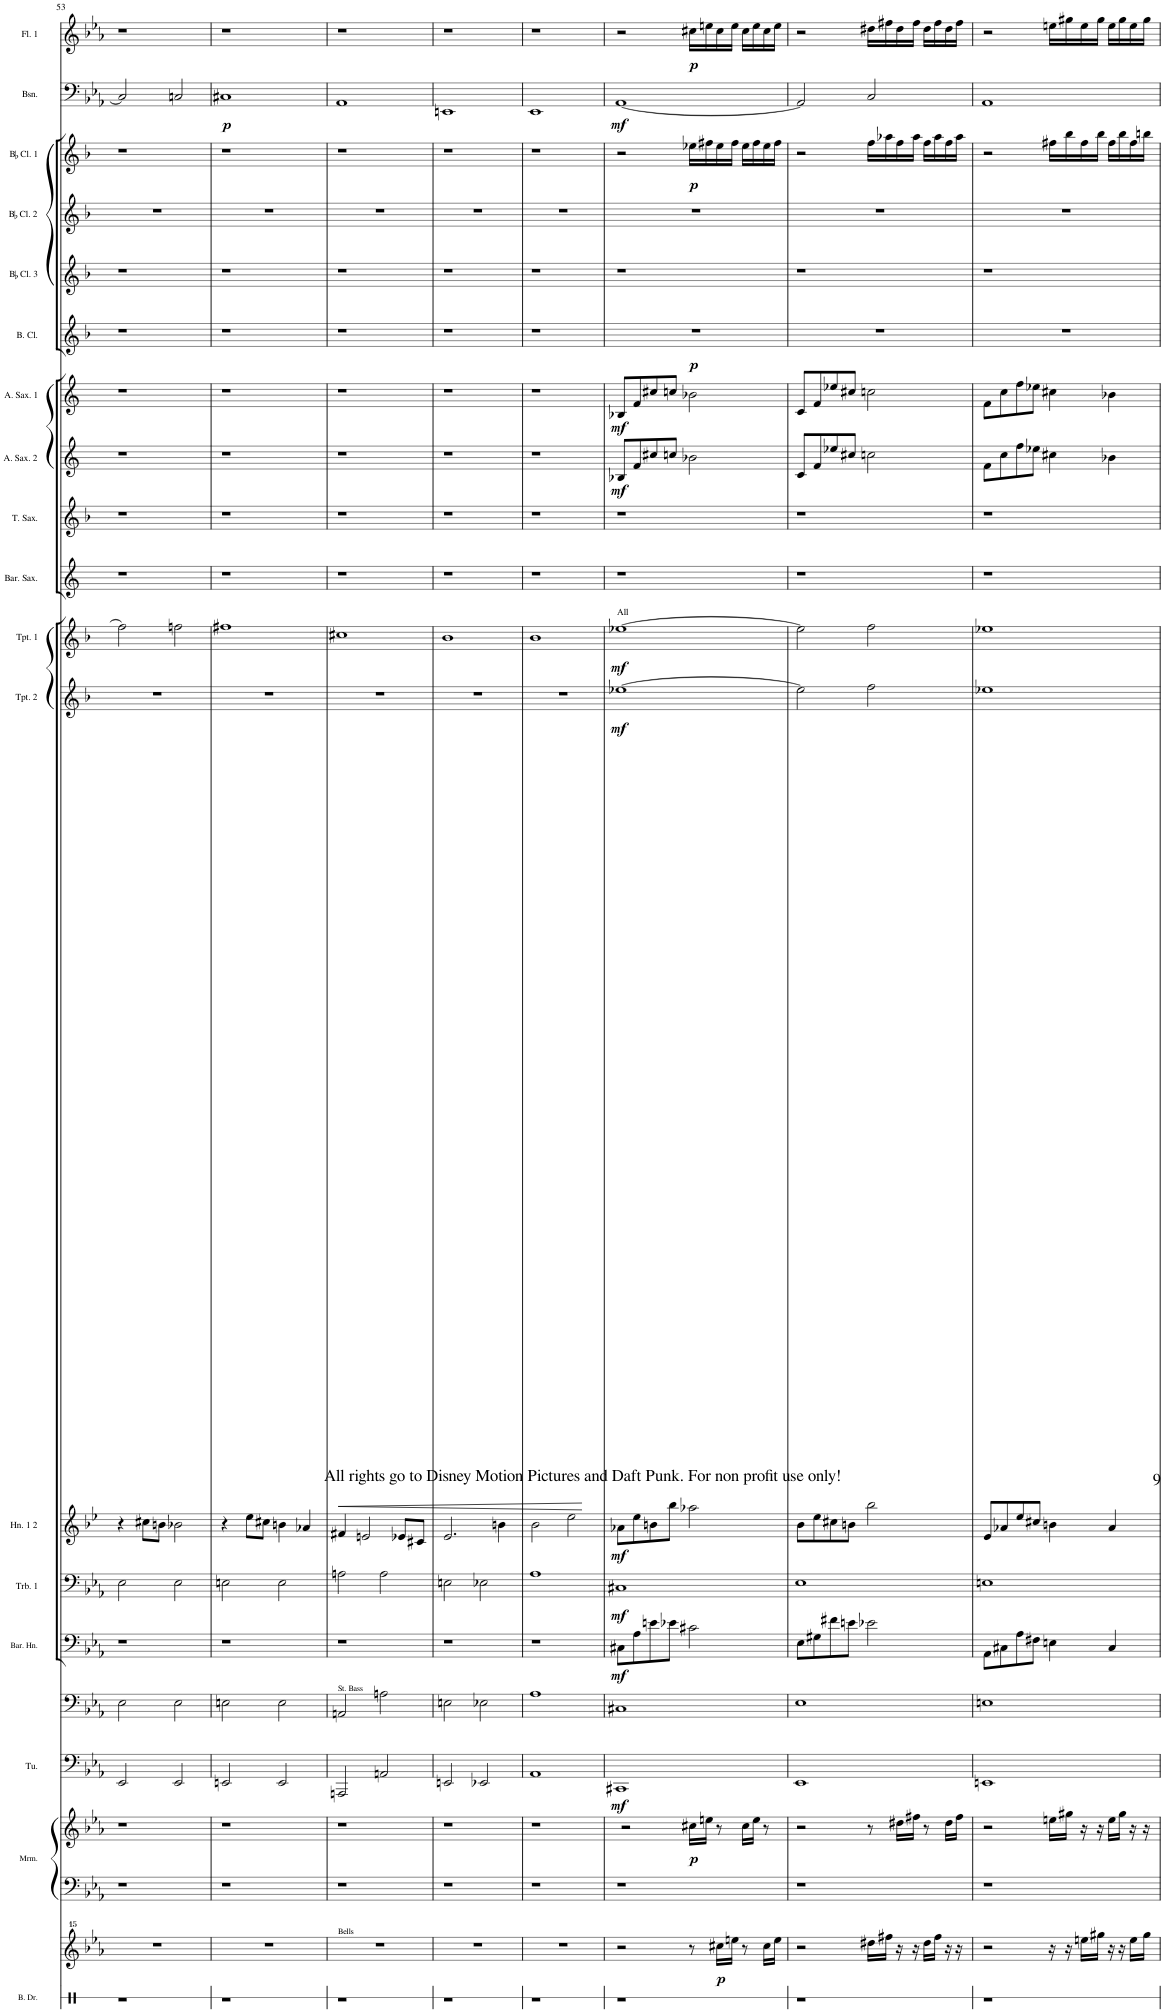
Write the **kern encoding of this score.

**kern	**kern	**dynam	**kern	**kern	**dynam	**kern	**dynam	**kern	**kern	**dynam	**kern	**dynam	**kern	**dynam	**kern	**dynam	**kern	**dynam	**kern	**kern	**kern	**dynam	**kern	**dynam	**kern	**dynam	**kern	**kern	**kern	**dynam	**kern	**dynam	**kern	**dynam
*part20	*part19	*part19	*part18	*part18	*part18	*part17	*part17	*part16	*part15	*part15	*part14	*part14	*part13	*part13	*part12	*part12	*part11	*part11	*part10	*part9	*part8	*part8	*part7	*part7	*part6	*part6	*part5	*part4	*part3	*part3	*part2	*part2	*part1	*part1
*staff21	*staff20	*staff20	*staff19	*staff18	*staff18/19	*staff17	*staff17	*staff16	*staff15	*staff15	*staff14	*staff14	*staff13	*staff13	*staff12	*staff12	*staff11	*staff11	*staff10	*staff9	*staff8	*staff8	*staff7	*staff7	*staff6	*staff6	*staff5	*staff4	*staff3	*staff3	*staff2	*staff2	*staff1	*staff1
*I"Bass Drum	*I"Glockenspiel	*	*I"Marimba	*	*	*I"Tuba	*	*I"Bb Tuba	*I"Baritone Horn	*	*I"Trombone 1	*	*I"Horn 1 2	*	*I"BaccidentalFlat Trumpet 2	*	*I"BaccidentalFlat Trumpet 1	*	*I"Baritone Saxophone	*I"Tenor Saxophone	*I"Alto Saxophone 2	*	*I"Alto Saxophone 1	*	*I"Bass Clarinet	*	*I"BaccidentalFlat Clarinet 3	*I"BaccidentalFlat Clarinet 2	*I"BaccidentalFlat Clarinet 1	*	*I"Bassoon	*	*I"Flute 1	*
*I'B. Dr.	*I'Gsp	*	*I'Mrm.	*	*	*I'Tu.	*	*I'Tba	*I'Bar. Hn.	*	*I'Trb. 1	*	*I'Hn. 1 2	*	*I'Tpt. 2	*	*I'Tpt. 1	*	*I'Bar. Sax.	*I'T. Sax.	*I'A. Sax. 2	*	*I'A. Sax. 1	*	*I'B. Cl.	*	*I'BaccidentalFlat Cl. 3	*I'BaccidentalFlat Cl. 2	*I'BaccidentalFlat Cl. 1	*	*I'Bsn.	*	*I'Fl. 1	*
!!LO:PB:g=z
*clefX	*clefG^^2	*	*clefF4	*clefG2	*	*clefF4	*	*clefF4	*clefF4	*	*clefF4	*	*clefG2	*	*clefG2	*	*clefG2	*	*clefG2	*clefG2	*clefG2	*	*clefG2	*	*clefG2	*	*clefG2	*clefG2	*clefG2	*	*clefF4	*	*clefG2	*
*	*	*	*	*	*	*	*	*	*Trd4c7	*	*	*	*Trd4c7	*	*Trd1c2	*	*Trd1c2	*	*Trd12c21	*Trd8c14	*Trd5c9	*	*Trd5c9	*	*Trd8c14	*	*Trd1c2	*Trd1c2	*Trd1c2	*	*	*	*	*
*k[]	*k[b-e-a-]	*	*k[b-e-a-]	*k[b-e-a-]	*	*k[b-e-a-]	*	*k[b-e-a-]	*k[b-e-a-]	*	*k[b-e-a-]	*	*k[b-e-]	*	*k[b-]	*	*k[b-]	*	*k[]	*k[b-]	*k[]	*	*k[]	*	*k[b-]	*	*k[b-]	*k[b-]	*k[b-]	*	*k[b-e-a-]	*	*k[b-e-a-]	*
*M4/4	*M4/4	*	*M4/4	*M4/4	*	*M4/4	*	*M4/4	*M4/4	*	*M4/4	*	*M4/4	*	*M4/4	*	*M4/4	*	*M4/4	*M4/4	*M4/4	*	*M4/4	*	*M4/4	*	*M4/4	*M4/4	*M4/4	*	*M4/4	*	*M4/4	*
=53	=53	=53	=53	=53	=53	=53	=53	=53	=53	=53	=53	=53	=53	=53	=53	=53	=53	=53	=53	=53	=53	=53	=53	=53	=53	=53	=53	=53	=53	=53	=53	=53	=53	=53
1r	1r	.	1r	1r	.	2EE-/	.	2E-\	1r	.	2E-\	.	4r	.	1r	.	2ff#\]	.	1r	1r	1r	.	1r	.	1r	.	1r	1r	1r	.	2C#/]	.	1r	.
.	.	.	.	.	.	.	.	.	.	.	.	.	8cc#X\L	.	.	.	.	.	.	.	.	.	.	.	.	.	.	.	.	.	.	.	.	.
.	.	.	.	.	.	.	.	.	.	.	.	.	8bn\J	.	.	.	.	.	.	.	.	.	.	.	.	.	.	.	.	.	.	.	.	.
.	.	.	.	.	.	2EE-/	.	2E-\	.	.	2E-\	.	2b-X\	.	.	.	2ffn\	.	.	.	.	.	.	.	.	.	.	.	.	.	2Cn/	.	.	.
=54	=54	=54	=54	=54	=54	=54	=54	=54	=54	=54	=54	=54	=54	=54	=54	=54	=54	=54	=54	=54	=54	=54	=54	=54	=54	=54	=54	=54	=54	=54	=54	=54	=54	=54
!	!	!	!	!	!	!	!	!	!	!	!	!	!	!	!	!	!	!	!	!	!	!	!	!	!	!	!	!	!	!	!	!LO:DY:b	!	!
1r	1r	.	1r	1r	.	2EEn/	.	2En\	1r	.	2En\	.	4r	.	1r	.	1ff#X	.	1r	1r	1r	.	1r	.	1r	.	1r	1r	1r	.	1C#X	p	1r	.
.	.	.	.	.	.	.	.	.	.	.	.	.	8ee-\L	.	.	.	.	.	.	.	.	.	.	.	.	.	.	.	.	.	.	.	.	.
.	.	.	.	.	.	.	.	.	.	.	.	.	8cc#X\J	.	.	.	.	.	.	.	.	.	.	.	.	.	.	.	.	.	.	.	.	.
.	.	.	.	.	.	2EE/	.	2E\	.	.	2E\	.	4bn\	.	.	.	.	.	.	.	.	.	.	.	.	.	.	.	.	.	.	.	.	.
.	.	.	.	.	.	.	.	.	.	.	.	.	4a-X/	.	.	.	.	.	.	.	.	.	.	.	.	.	.	.	.	.	.	.	.	.
=55	=55	=55	=55	=55	=55	=55	=55	=55	=55	=55	=55	=55	=55	=55	=55	=55	=55	=55	=55	=55	=55	=55	=55	=55	=55	=55	=55	=55	=55	=55	=55	=55	=55	=55
!	!	!	!	!	!	!	!	!LO:TX:a:t=St. Bass	!	!	!	!	!	!	!	!	!	!	!	!	!	!	!	!	!	!	!	!	!	!	!	!	!	!
!	!LO:TX:a:t=Bells	!	!	!	!	!	!	!	!	!	!	!	!	!	!	!	!	!	!	!	!	!	!	!	!	!	!	!	!	!	!	!	!	!
!	!	!	!	!	!	!	!	!	!	!	!	!	!	!	!	!LO:HP:b	!	!	!	!	!	!	!	!	!	!	!	!	!	!	!	!	!	!
1r	1r	.	1r	1r	.	2AAAn/	.	2AAn/	1r	.	2An\	.	4f#X/	.	1r	<	1cc#X	.	1r	1r	1r	.	1r	.	1r	.	1r	1r	1r	.	1AA-	.	1r	.
.	.	.	.	.	.	.	.	.	.	.	.	.	2en/	.	.	.	.	.	.	.	.	.	.	.	.	.	.	.	.	.	.	.	.	.
.	.	.	.	.	.	2AAn/	.	2An\	.	.	2A\	.	.	.	.	.	.	.	.	.	.	.	.	.	.	.	.	.	.	.	.	.	.	.
.	.	.	.	.	.	.	.	.	.	.	.	.	8e-X/L	.	.	.	.	.	.	.	.	.	.	.	.	.	.	.	.	.	.	.	.	.
.	.	.	.	.	.	.	.	.	.	.	.	.	8c#X/J	.	.	.	.	.	.	.	.	.	.	.	.	.	.	.	.	.	.	.	.	.
.	.	.	.	.	.	.	.	.	.	.	.	.	.	.	.	[	.	.	.	.	.	.	.	.	.	.	.	.	.	.	.	.	.	.
=56	=56	=56	=56	=56	=56	=56	=56	=56	=56	=56	=56	=56	=56	=56	=56	=56	=56	=56	=56	=56	=56	=56	=56	=56	=56	=56	=56	=56	=56	=56	=56	=56	=56	=56
1r	1r	.	1r	1r	.	2EEn/	.	2En\	1r	.	2En\	.	2.e-/	.	1r	.	1b-	.	1r	1r	1r	.	1r	.	1r	.	1r	1r	1r	.	1EEn	.	1r	.
.	.	.	.	.	.	2EE-X/	.	2E-X\	.	.	2E-X\	.	.	.	.	.	.	.	.	.	.	.	.	.	.	.	.	.	.	.	.	.	.	.
.	.	.	.	.	.	.	.	.	.	.	.	.	4bn\	.	.	.	.	.	.	.	.	.	.	.	.	.	.	.	.	.	.	.	.	.
=57	=57	=57	=57	=57	=57	=57	=57	=57	=57	=57	=57	=57	=57	=57	=57	=57	=57	=57	=57	=57	=57	=57	=57	=57	=57	=57	=57	=57	=57	=57	=57	=57	=57	=57
1r	1r	.	1r	1r	.	1AA-	.	1A-	1r	.	1A-	.	2b-\	.	1r	.	1b-	.	1r	1r	1r	.	1r	.	1r	.	1r	1r	1r	.	1EE-	.	1r	.
.	.	.	.	.	.	.	.	.	.	.	.	.	2ee-\	.	.	.	.	.	.	.	.	.	.	.	.	.	.	.	.	.	.	.	.	.
=58	=58	=58	=58	=58	=58	=58	=58	=58	=58	=58	=58	=58	=58	=58	=58	=58	=58	=58	=58	=58	=58	=58	=58	=58	=58	=58	=58	=58	=58	=58	=58	=58	=58	=58
!	!	!	!	!	!	!	!	!	!	!	!	!	!	!	!	!	!LO:TX:a:t=All	!	!	!	!	!	!	!	!	!	!	!	!	!	!	!	!	!
!	!	!	!	!	!	!	!LO:DY:b	!	!	!LO:DY:b	!	!LO:DY:b	!	!LO:DY:b	!	!LO:DY:b	!	!LO:DY:b	!	!	!	!LO:DY:b	!	!LO:DY:b	!	!	!	!	!	!	!	!LO:DY:b	!	!
*	*	*	*	*	*	*	*	*	*	*	*	*	*	*	*	*	*	*	*	*	*	*	*	*	*^	*	*	*	*	*	*	*	*	*
1r	2r	.	1r	2r	.	1CC#X	mf	1C#X	8C#X\L	mf	1C#X	mf	8a-X\L	mf	[1ee-X	mf	[1ee-X	mf	1r	1r	8B-X/L	mf	8B-X/L	mf	1r	2ryy	.	1r	1r	2r	.	[1AA-	mf	2r	.
.	.	.	.	.	.	.	.	.	8A-\	.	.	.	8ee-\	.	.	.	.	.	.	.	8f/	.	8f/	.	.	.	.	.	.	.	.	.	.	.	.
.	.	.	.	.	.	.	.	.	8en\	.	.	.	8bn\	.	.	.	.	.	.	.	8cc#X/	.	8cc#X/	.	.	.	.	.	.	.	.	.	.	.	.
.	.	.	.	.	.	.	.	.	8e-X\J	.	.	.	8bb-\J	.	.	.	.	.	.	.	8ccn/J	.	8ccn/J	.	.	.	.	.	.	.	.	.	.	.	.
!	!	!	!	!	!LO:DY:b	!	!	!	!	!	!	!	!	!	!	!	!	!	!	!	!	!	!	!	!	!	!LO:DY:b	!	!	!	!LO:DY:b	!	!	!	!LO:DY:b
.	8r	.	.	16cc#X\LL	p	.	.	.	2c#X\	.	.	.	2aa-X\	.	.	.	.	.	.	.	2b-X\	.	2b-X\	.	.	2ryy	p	.	.	16ee-X\LL	p	.	.	16cc#X\LL	p
.	.	.	.	16een\JJ	.	.	.	.	.	.	.	.	.	.	.	.	.	.	.	.	.	.	.	.	.	.	.	.	.	16ff#X\	.	.	.	16een\	.
!	!	!LO:DY:b	!	!	!	!	!	!	!	!	!	!	!	!	!	!	!	!	!	!	!	!	!	!	!	!	!	!	!	!	!	!	!	!	!
.	16cccc#X\LL	p	.	8r	.	.	.	.	.	.	.	.	.	.	.	.	.	.	.	.	.	.	.	.	.	.	.	.	.	16ee-\	.	.	.	16cc#\	.
.	16eeeen\JJ	.	.	.	.	.	.	.	.	.	.	.	.	.	.	.	.	.	.	.	.	.	.	.	.	.	.	.	.	16ff#\JJ	.	.	.	16ee\JJ	.
.	8r	.	.	16cc#\LL	.	.	.	.	.	.	.	.	.	.	.	.	.	.	.	.	.	.	.	.	.	.	.	.	.	16ee-\LL	.	.	.	16cc#\LL	.
.	.	.	.	16ee\JJ	.	.	.	.	.	.	.	.	.	.	.	.	.	.	.	.	.	.	.	.	.	.	.	.	.	16ff#\	.	.	.	16ee\	.
.	16cccc#\LL	.	.	8r	.	.	.	.	.	.	.	.	.	.	.	.	.	.	.	.	.	.	.	.	.	.	.	.	.	16ee-\	.	.	.	16cc#\	.
.	16eeee\JJ	.	.	.	.	.	.	.	.	.	.	.	.	.	.	.	.	.	.	.	.	.	.	.	.	.	.	.	.	16ff#\JJ	.	.	.	16ee\JJ	.
*	*	*	*	*	*	*	*	*	*	*	*	*	*	*	*	*	*	*	*	*	*	*	*	*	*v	*v	*	*	*	*	*	*	*	*	*
=59	=59	=59	=59	=59	=59	=59	=59	=59	=59	=59	=59	=59	=59	=59	=59	=59	=59	=59	=59	=59	=59	=59	=59	=59	=59	=59	=59	=59	=59	=59	=59	=59	=59	=59
1r	2r	.	1r	2r	.	1EE-	.	1E-	8E-\L	.	1E-	.	8b-\L	.	2ee-\]	.	2ee-\]	.	1r	1r	8c/L	.	8c/L	.	1r	.	1r	1r	2r	.	2AA-/]	.	2r	.
.	.	.	.	.	.	.	.	.	8G#X\	.	.	.	8ee-\	.	.	.	.	.	.	.	8f/	.	8f/	.	.	.	.	.	.	.	.	.	.	.
.	.	.	.	.	.	.	.	.	8f#X\	.	.	.	8cc#X\	.	.	.	.	.	.	.	8ee-X/	.	8ee-X/	.	.	.	.	.	.	.	.	.	.	.
.	.	.	.	.	.	.	.	.	8en\J	.	.	.	8bn\J	.	.	.	.	.	.	.	8cc#X/J	.	8cc#X/J	.	.	.	.	.	.	.	.	.	.	.
.	16dddd#X\LL	.	.	8r	.	.	.	.	2e-X\	.	.	.	2bb-\	.	2ff\	.	2ff\	.	.	.	2ccn\	.	2ccn\	.	.	.	.	.	16ff\LL	.	2C/	.	16dd#X\LL	.
.	16ffff#X\JJ	.	.	.	.	.	.	.	.	.	.	.	.	.	.	.	.	.	.	.	.	.	.	.	.	.	.	.	16aa-X\	.	.	.	16ff#X\	.
.	16r	.	.	16dd#X\LL	.	.	.	.	.	.	.	.	.	.	.	.	.	.	.	.	.	.	.	.	.	.	.	.	16ff\	.	.	.	16dd#\	.
.	16r	.	.	16ff#X\JJ	.	.	.	.	.	.	.	.	.	.	.	.	.	.	.	.	.	.	.	.	.	.	.	.	16aa-\JJ	.	.	.	16ff#\JJ	.
.	16dddd#\LL	.	.	8r	.	.	.	.	.	.	.	.	.	.	.	.	.	.	.	.	.	.	.	.	.	.	.	.	16ff\LL	.	.	.	16dd#\LL	.
.	16ffff#\JJ	.	.	.	.	.	.	.	.	.	.	.	.	.	.	.	.	.	.	.	.	.	.	.	.	.	.	.	16aa-\	.	.	.	16ff#\	.
.	16r	.	.	16dd#\LL	.	.	.	.	.	.	.	.	.	.	.	.	.	.	.	.	.	.	.	.	.	.	.	.	16ff\	.	.	.	16dd#\	.
.	16r	.	.	16ff#\JJ	.	.	.	.	.	.	.	.	.	.	.	.	.	.	.	.	.	.	.	.	.	.	.	.	16aa-\JJ	.	.	.	16ff#\JJ	.
=60	=60	=60	=60	=60	=60	=60	=60	=60	=60	=60	=60	=60	=60	=60	=60	=60	=60	=60	=60	=60	=60	=60	=60	=60	=60	=60	=60	=60	=60	=60	=60	=60	=60	=60
1r	2r	.	1r	2r	.	1EEn	.	1En	8AA-\L	.	1En	.	8e-/L	.	1ee-X	.	1ee-X	.	1r	1r	8f\L	.	8f\L	.	1r	.	1r	1r	2r	.	1AA-	.	2r	.
.	.	.	.	.	.	.	.	.	8C#X\	.	.	.	8a-X/	.	.	.	.	.	.	.	8cc\	.	8cc\	.	.	.	.	.	.	.	.	.	.	.
.	.	.	.	.	.	.	.	.	8A-\	.	.	.	8ee-/	.	.	.	.	.	.	.	8ff\	.	8ff\	.	.	.	.	.	.	.	.	.	.	.
.	.	.	.	.	.	.	.	.	8F#X\J	.	.	.	8cc#X/J	.	.	.	.	.	.	.	8ee-X\J	.	8ee-X\J	.	.	.	.	.	.	.	.	.	.	.
.	16r	.	.	16een\LL	.	.	.	.	4En\	.	.	.	4bn\	.	.	.	.	.	.	.	4cc#X\	.	4cc#X\	.	.	.	.	.	16ff#X\LL	.	.	.	16een\LL	.
.	16r	.	.	16gg#X\JJ	.	.	.	.	.	.	.	.	.	.	.	.	.	.	.	.	.	.	.	.	.	.	.	.	16bb-\	.	.	.	16gg#X\	.
.	16eeeen\LL	.	.	16r	.	.	.	.	.	.	.	.	.	.	.	.	.	.	.	.	.	.	.	.	.	.	.	.	16ff#\	.	.	.	16ee\	.
.	16gggg#X\JJ	.	.	16r	.	.	.	.	.	.	.	.	.	.	.	.	.	.	.	.	.	.	.	.	.	.	.	.	16bb-\JJ	.	.	.	16gg#\JJ	.
.	16r	.	.	16ee\LL	.	.	.	.	4C#/	.	.	.	4a-/	.	.	.	.	.	.	.	4b-X\	.	4b-X\	.	.	.	.	.	16ff#\LL	.	.	.	16ee\LL	.
.	16r	.	.	16gg#\JJ	.	.	.	.	.	.	.	.	.	.	.	.	.	.	.	.	.	.	.	.	.	.	.	.	16bb-\	.	.	.	16gg#\	.
.	16eeee\LL	.	.	16r	.	.	.	.	.	.	.	.	.	.	.	.	.	.	.	.	.	.	.	.	.	.	.	.	16ff#\	.	.	.	16ee\	.
.	16gggg#\JJ	.	.	16r	.	.	.	.	.	.	.	.	.	.	.	.	.	.	.	.	.	.	.	.	.	.	.	.	16bbn\JJ	.	.	.	16gg#\JJ	.
=	=	=	=	=	=	=	=	=	=	=	=	=	=	=	=	=	=	=	=	=	=	=	=	=	=	=	=	=	=	=	=	=	=	=
*-	*-	*-	*-	*-	*-	*-	*-	*-	*-	*-	*-	*-	*-	*-	*-	*-	*-	*-	*-	*-	*-	*-	*-	*-	*-	*-	*-	*-	*-	*-	*-	*-	*-	*-
